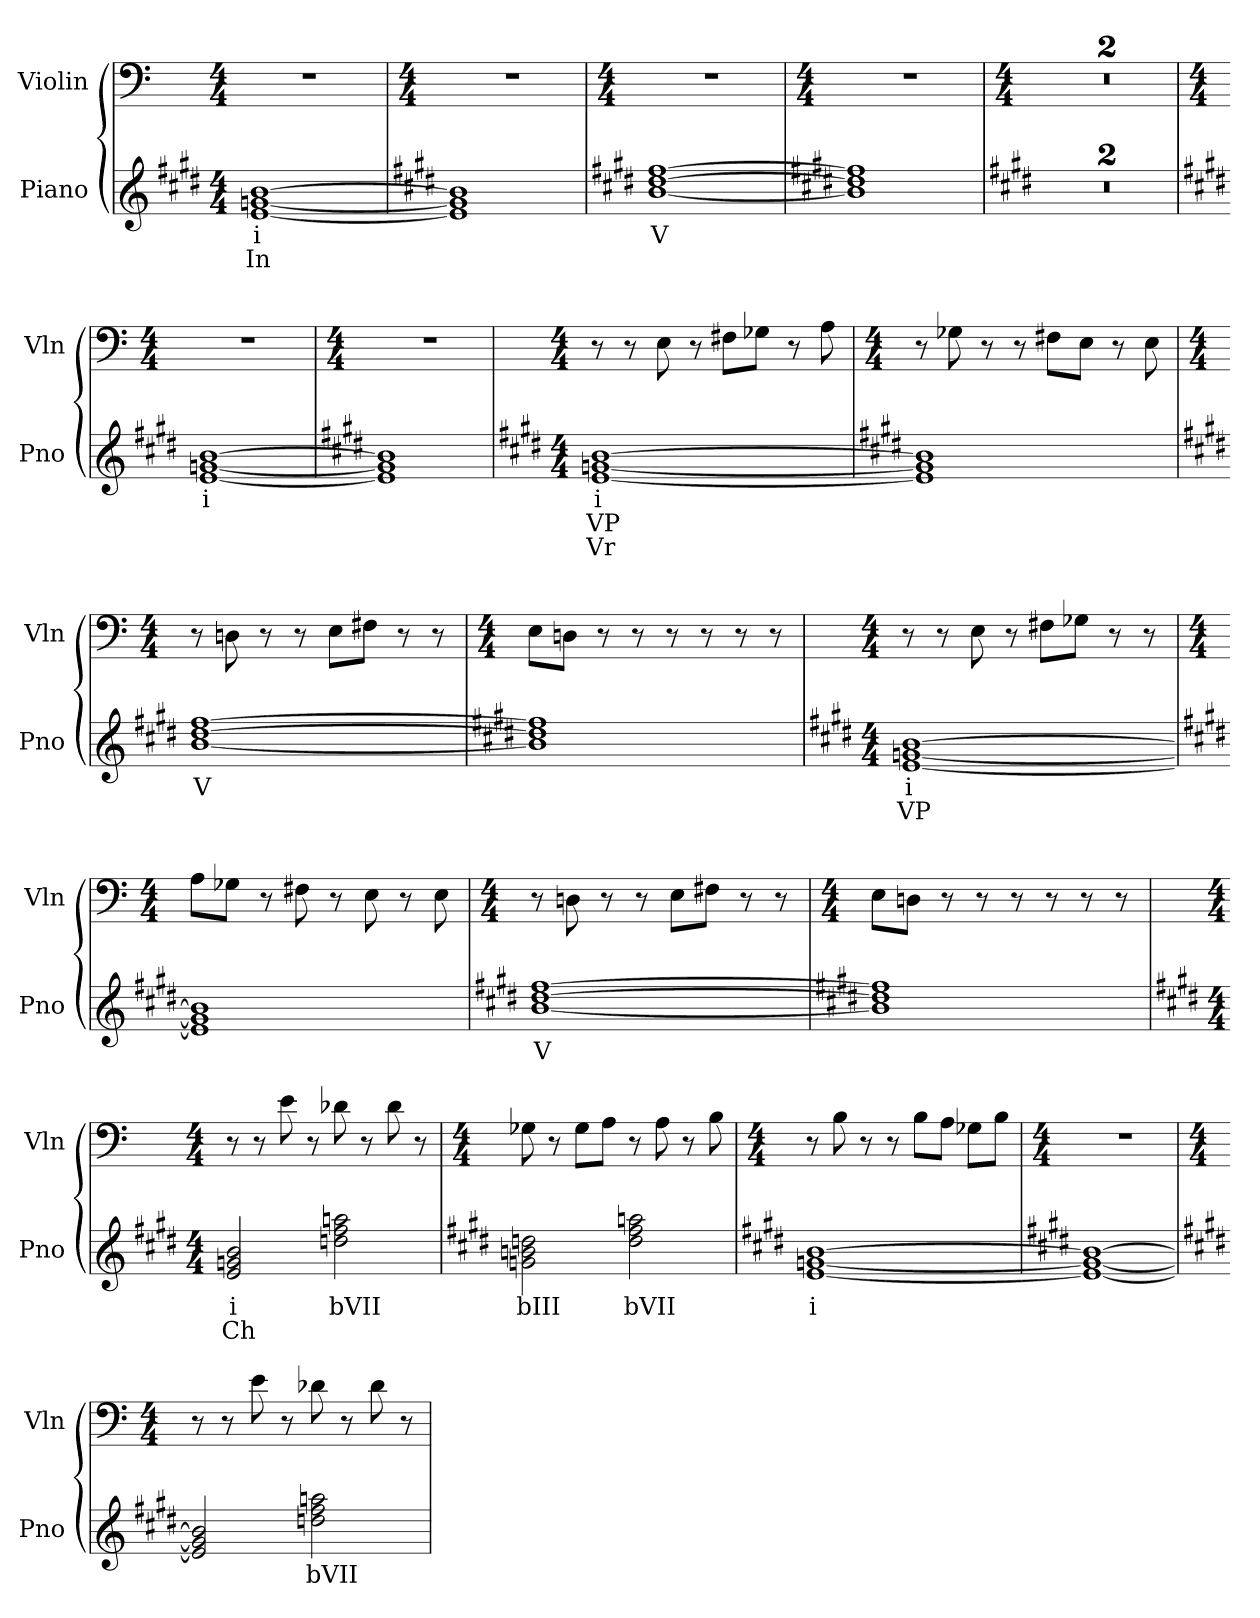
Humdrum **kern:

**kern	**text	**text	**text	**kern
*part2	*part2	*part2	*part2	*part1
*staff2	*staff2	*staff2	*staff2	*staff1
*I"Piano	*	*	*	*I"Violin
*I'Pno	*	*	*	*I'Vln
*k[f#c#g#d#]	*	*	*	*
*E:	*	*	*	*
*M4/4	*	*	*	*M4/4
=	=	=	=	=
[1e [1gn [1b	i	In	.	1r
=	=	=	=	=
*k[f#c#g#d#]	*	*	*	*
*E:	*	*	*	*
*	*	*	*	*M4/4
1e] 1gn] 1b]	.	.	.	1r
=	=	=	=	=
*k[f#c#g#d#]	*	*	*	*
*E:	*	*	*	*
*	*	*	*	*M4/4
[1b [1dd# [1ff#	V	.	.	1r
=	=	=	=	=
*k[f#c#g#d#]	*	*	*	*
*E:	*	*	*	*
*	*	*	*	*M4/4
1b] 1dd#] 1ff#]	.	.	.	1r
=	=	=	=	=
*k[f#c#g#d#]	*	*	*	*
*E:	*	*	*	*
*	*	*	*	*M4/4
1r	.	.	.	1r
=	=	=	=	=
*k[f#c#g#d#]	*	*	*	*
*E:	*	*	*	*
*	*	*	*	*M4/4
1r	.	.	.	1r
=	=	=	=	=
*k[f#c#g#d#]	*	*	*	*
*E:	*	*	*	*
*	*	*	*	*M4/4
[1e [1gn [1b	i	.	.	1r
=	=	=	=	=
*k[f#c#g#d#]	*	*	*	*
*E:	*	*	*	*
*	*	*	*	*M4/4
1e] 1gn] 1b]	.	.	.	1r
=	=	=	=	=
*k[f#c#g#d#]	*	*	*	*
*E:	*	*	*	*
*M4/4	*	*	*	*M4/4
[1e [1gn [1b	i	VP	Vr	8r
.	.	.	.	8r
.	.	.	.	8E
.	.	.	.	8r
.	.	.	.	8F#XL
.	.	.	.	8G-XJ
.	.	.	.	8r
.	.	.	.	8A
=	=	=	=	=
*k[f#c#g#d#]	*	*	*	*
*E:	*	*	*	*
*	*	*	*	*M4/4
1e] 1gn] 1b]	.	.	.	8r
.	.	.	.	8G-X
.	.	.	.	8r
.	.	.	.	8r
.	.	.	.	8F#XL
.	.	.	.	8EJ
.	.	.	.	8r
.	.	.	.	8E
=	=	=	=	=
*k[f#c#g#d#]	*	*	*	*
*E:	*	*	*	*
*	*	*	*	*M4/4
[1b [1dd# [1ff#	V	.	.	8r
.	.	.	.	8Dn
.	.	.	.	8r
.	.	.	.	8r
.	.	.	.	8EL
.	.	.	.	8F#XJ
.	.	.	.	8r
.	.	.	.	8r
=	=	=	=	=
*k[f#c#g#d#]	*	*	*	*
*E:	*	*	*	*
*	*	*	*	*M4/4
1b] 1dd#] 1ff#]	.	.	.	8EL
.	.	.	.	8DnJ
.	.	.	.	8r
.	.	.	.	8r
.	.	.	.	8r
.	.	.	.	8r
.	.	.	.	8r
.	.	.	.	8r
=	=	=	=	=
*k[f#c#g#d#]	*	*	*	*
*E:	*	*	*	*
*M4/4	*	*	*	*M4/4
[1e [1gn [1b	i	VP	.	8r
.	.	.	.	8r
.	.	.	.	8E
.	.	.	.	8r
.	.	.	.	8F#XL
.	.	.	.	8G-XJ
.	.	.	.	8r
.	.	.	.	8r
=	=	=	=	=
*k[f#c#g#d#]	*	*	*	*
*E:	*	*	*	*
*	*	*	*	*M4/4
1e] 1gn] 1b]	.	.	.	8AL
.	.	.	.	8G-XJ
.	.	.	.	8r
.	.	.	.	8F#X
.	.	.	.	8r
.	.	.	.	8E
.	.	.	.	8r
.	.	.	.	8E
=	=	=	=	=
*k[f#c#g#d#]	*	*	*	*
*E:	*	*	*	*
*	*	*	*	*M4/4
[1b [1dd# [1ff#	V	.	.	8r
.	.	.	.	8Dn
.	.	.	.	8r
.	.	.	.	8r
.	.	.	.	8EL
.	.	.	.	8F#XJ
.	.	.	.	8r
.	.	.	.	8r
=	=	=	=	=
*k[f#c#g#d#]	*	*	*	*
*E:	*	*	*	*
*	*	*	*	*M4/4
1b] 1dd#] 1ff#]	.	.	.	8EL
.	.	.	.	8DnJ
.	.	.	.	8r
.	.	.	.	8r
.	.	.	.	8r
.	.	.	.	8r
.	.	.	.	8r
.	.	.	.	8r
=	=	=	=	=
*k[f#c#g#d#]	*	*	*	*
*E:	*	*	*	*
*M4/4	*	*	*	*M4/4
2e 2gn 2b	i	Ch	.	8r
.	.	.	.	8r
.	.	.	.	8e
.	.	.	.	8r
2ddn 2ff# 2aan	bVII	.	.	8d-X
.	.	.	.	8r
.	.	.	.	8d-
.	.	.	.	8r
=	=	=	=	=
*k[f#c#g#d#]	*	*	*	*
*E:	*	*	*	*
*	*	*	*	*M4/4
2gn 2bn 2ddn	bIII	.	.	8G-X
.	.	.	.	8r
.	.	.	.	8G-L
.	.	.	.	8AJ
2dd 2ff# 2aan	bVII	.	.	8r
.	.	.	.	8A
.	.	.	.	8r
.	.	.	.	8B
=	=	=	=	=
*k[f#c#g#d#]	*	*	*	*
*E:	*	*	*	*
*	*	*	*	*M4/4
[1e [1gn [1b	i	.	.	8r
.	.	.	.	8B
.	.	.	.	8r
.	.	.	.	8r
.	.	.	.	8BL
.	.	.	.	8AJ
.	.	.	.	8G-XL
.	.	.	.	8BJ
=	=	=	=	=
*k[f#c#g#d#]	*	*	*	*
*E:	*	*	*	*
*	*	*	*	*M4/4
1e_ 1gn_ 1b_	.	.	.	1r
=	=	=	=	=
*k[f#c#g#d#]	*	*	*	*
*E:	*	*	*	*
*	*	*	*	*M4/4
2e] 2gn] 2b]	.	.	.	8r
.	.	.	.	8r
.	.	.	.	8e
.	.	.	.	8r
2ddn 2ff# 2aan	bVII	.	.	8d-X
.	.	.	.	8r
.	.	.	.	8d-
.	.	.	.	8r
=	=	=	=	=
*-	*-	*-	*-	*-
